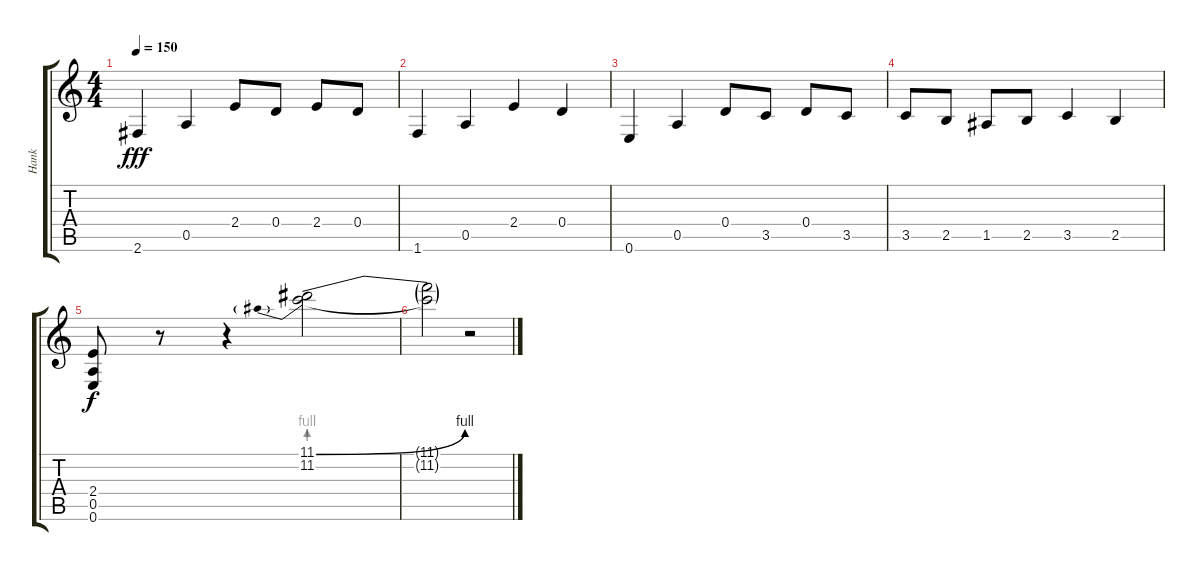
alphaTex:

\track ("Hank" "Hank") {instrument electricguitarclean}
\staff {score tabs}
\tuning (E4 B3 G3 D3 A2 E2) {hide}
\ts (4 4)
\tempo 150
\clef g2
\ks c
2.6.4{dy fff} 0.5.4 2.4.8 0.4.8 2.4.8 0.4.8 |
1.6.4 0.5.4 2.4.4 0.4.4 |
0.6.4 0.5.4 0.4.8 3.5.8 0.4.8 3.5.8 |
3.5.8 2.5.8 1.5.8 2.5.8 3.5.4 2.5.4 |
(2.4 0.5 0.6).8{dy f} r.8 r.4 (11.1{be (bend 0 0 60 4)} 11.2{be (prebend 0 4 60 4)}).2{volume 16 instrument distortionguitar} |
(11.1{t} 11.2{t}).2 r.2
